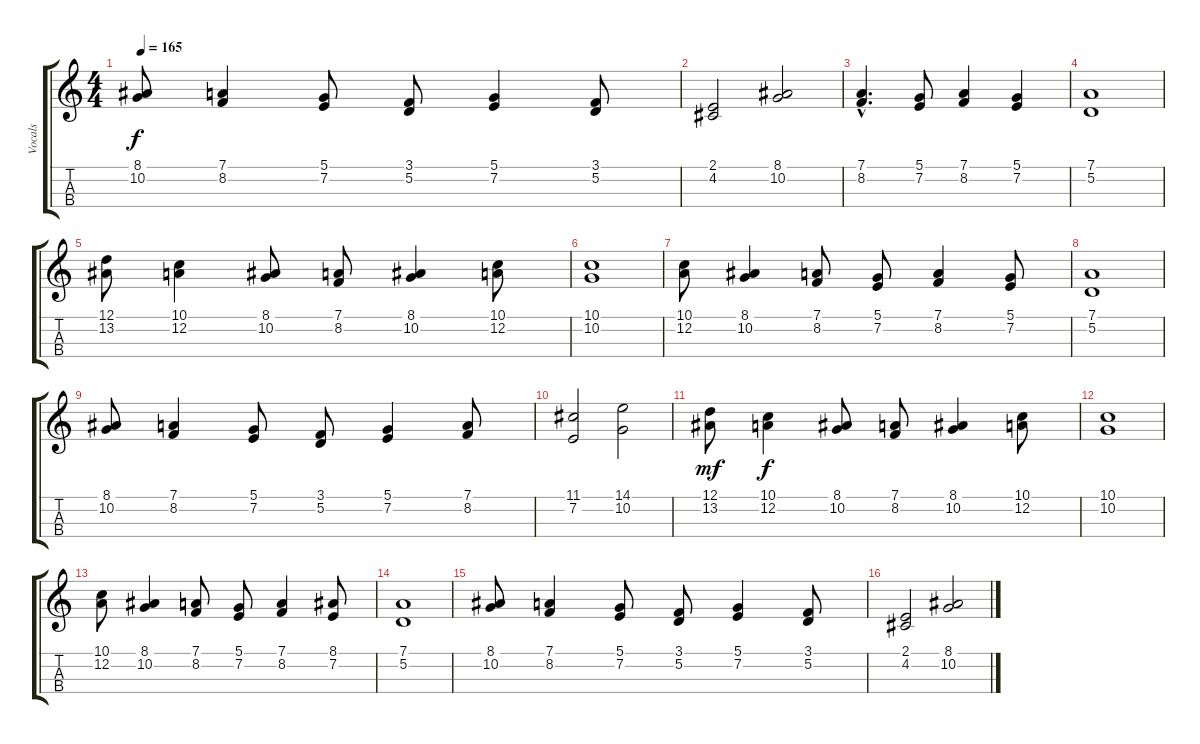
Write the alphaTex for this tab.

\track ("Vocals" "Vocals") {instrument lead6voice}
\staff {score tabs}
\tuning (D4 A3 F3 C3) {hide}
\ts (4 4)
\tempo 165
\clef g2
\ks c
(8.1 10.2).8{dy f} (7.1 8.2).4 (5.1 7.2).8 (3.1 5.2).8 (5.1 7.2).4 (3.1 5.2).8 |
(2.1 4.2).2 (8.1 10.2).2 |
(7.1{hac} 8.2{hac}).4{d} (5.1 7.2).8 (7.1 8.2).4 (5.1 7.2).4 |
(7.1 5.2).1 |
(12.1 13.2).8 (10.1 12.2).4 (8.1 10.2).8 (7.1 8.2).8 (8.1 10.2).4 (10.1 12.2).8 |
(10.1 10.2).1 |
(10.1 12.2).8 (8.1 10.2).4 (7.1 8.2).8 (5.1 7.2).8 (7.1 8.2).4 (5.1 7.2).8 |
(7.1 5.2).1 |
(8.1 10.2).8 (7.1 8.2).4 (5.1 7.2).8 (3.1 5.2).8 (5.1 7.2).4 (7.1 8.2).8 |
(11.1 7.2).2 (14.1 10.2).2 |
(12.1 13.2).8{dy mf} (10.1 12.2).4{dy f} (8.1 10.2).8 (7.1 8.2).8 (8.1 10.2).4 (10.1 12.2).8 |
(10.1 10.2).1 |
(10.1 12.2).8 (8.1 10.2).4 (7.1 8.2).8 (5.1 7.2).8 (7.1 8.2).4 (8.1 7.2).8 |
(7.1 5.2).1 |
(8.1 10.2).8 (7.1 8.2).4 (5.1 7.2).8 (3.1 5.2).8 (5.1 7.2).4 (3.1 5.2).8 |
(2.1 4.2).2 (8.1 10.2).2
